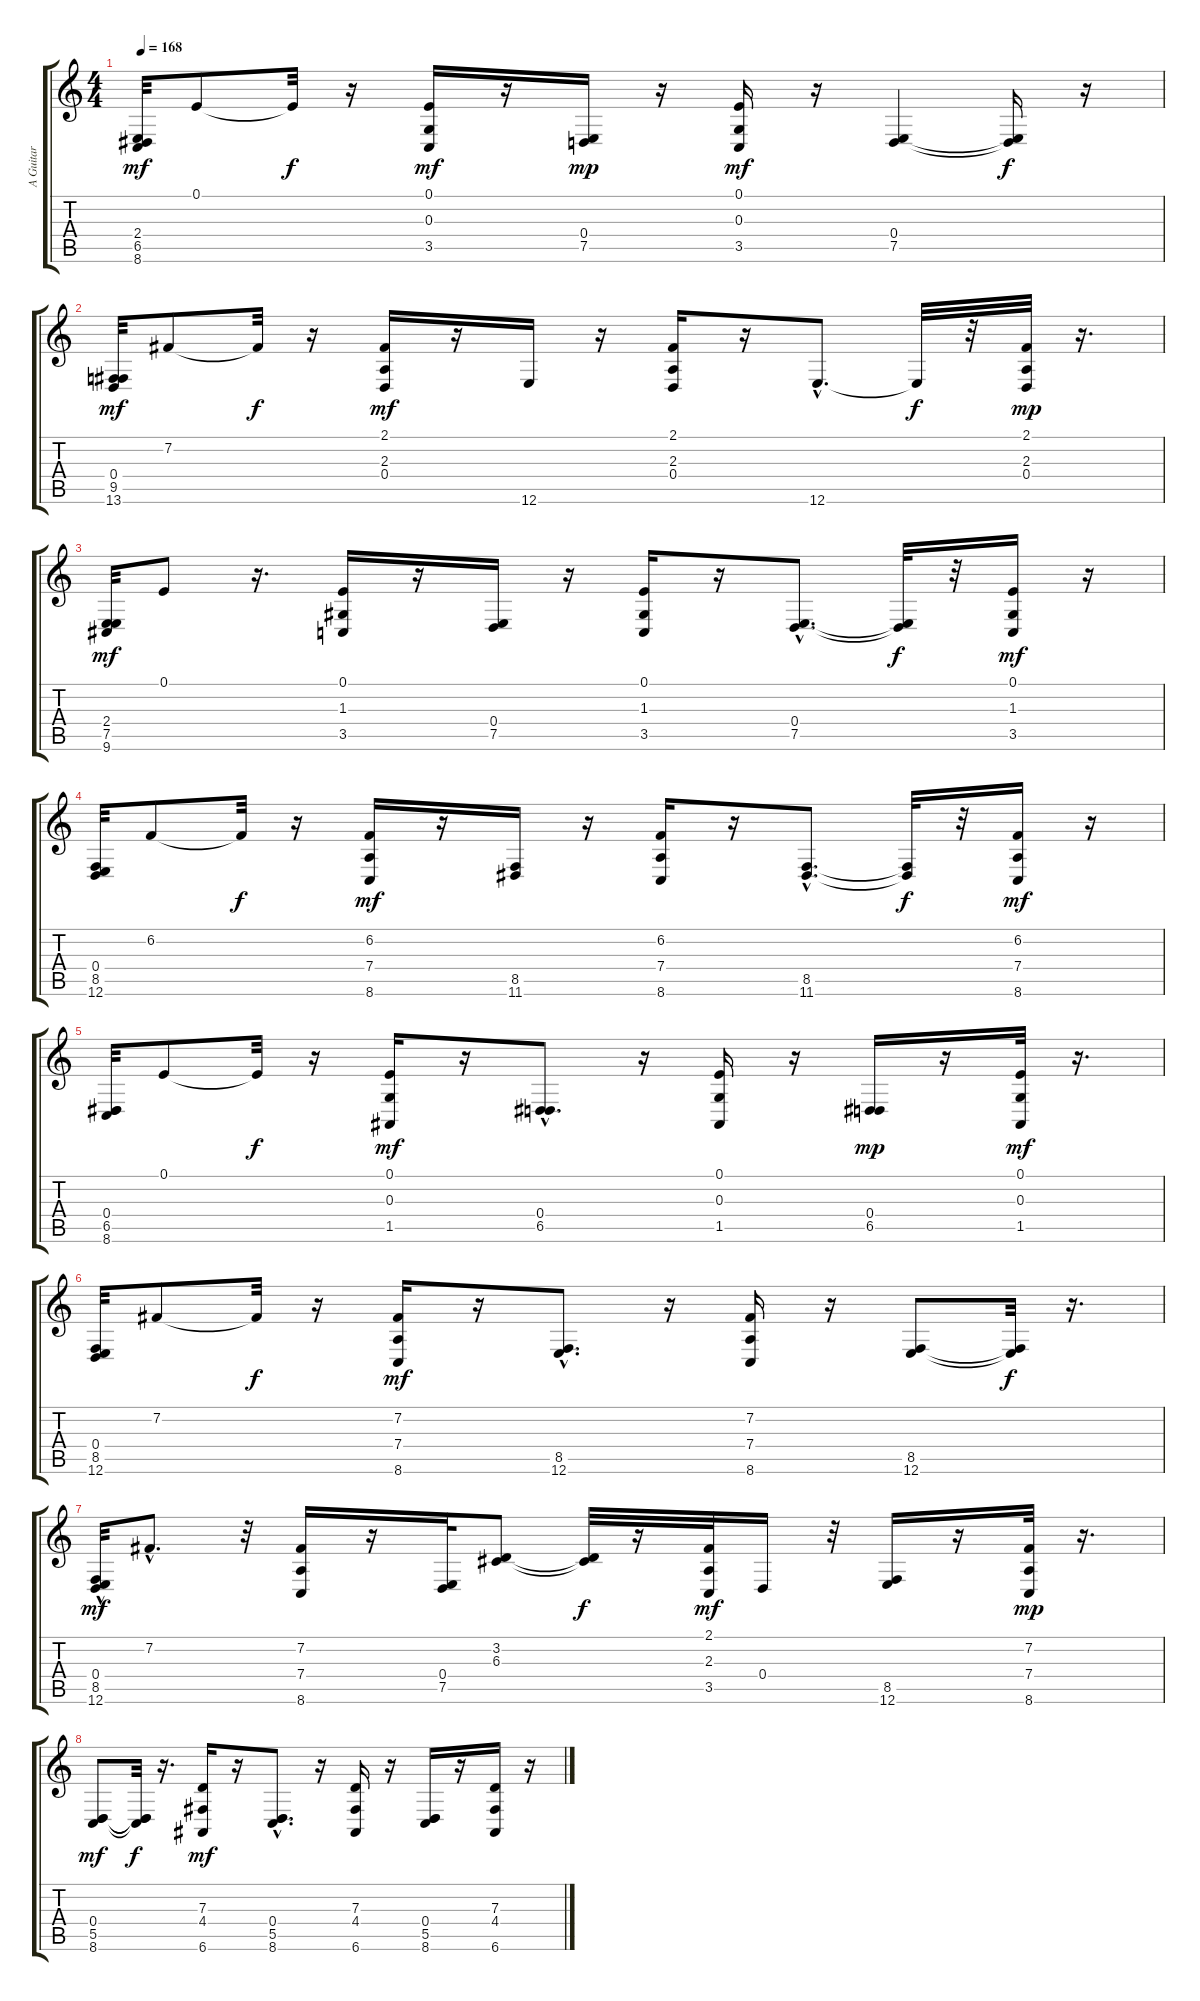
\track ("A Guitar" "A Guitar") {instrument guitarfretnoise}
\staff {score tabs}
\tuning (E4 B3 G3 D3 A2 E2) {hide}
\ts (4 4)
\tempo 168
\clef g2
\ks c
(2.4 6.5 8.6).32{dy mf} 0.1.8 0.1{t}.32{dy f} r.16 (0.1 0.3 3.5).16{dy mf} r.16 (0.4 7.5).16{dy mp} r.16 (0.1 0.3 3.5).16{dy mf} r.16 (0.4 7.5).4 (0.4{t} 7.5{t}).16{dy f} r.16 |
(0.4 9.5 13.6).32{dy mf} 7.2.8 7.2{t}.32{dy f} r.16 (2.1 2.3 0.4).16{dy mf} r.16 12.6.16 r.16 (2.1 2.3 0.4).16 r.16 12.6{hac}.8{d} 12.6{t}.32{dy f} r.32 (2.1 2.3 0.4).32{dy mp} r.16{d} |
(2.4 7.5 9.6).32{dy mf} 0.1.8 r.16{d} (0.1 1.3 3.5).16 r.16 (0.4 7.5).16 r.16 (0.1 1.3 3.5).16 r.16 (0.4{hac} 7.5{hac}).8{d} (0.4{t} 7.5{t}).32{dy f} r.32 (0.1 1.3 3.5).16{dy mf} r.16 |
(0.4 8.5 12.6).32 6.2.8 6.2{t}.32{dy f} r.16 (6.2 7.4 8.6).16{dy mf} r.16 (8.5 11.6).16 r.16 (6.2 7.4 8.6).16 r.16 (8.5{hac} 11.6{hac}).8{d} (8.5{t} 11.6{t}).32{dy f} r.32 (6.2 7.4 8.6).16{dy mf} r.16 |
(0.4 6.5 8.6).32 0.1.8 0.1{t}.32{dy f} r.16 (0.1 0.3 1.5).16{dy mf} r.16 (0.4{hac} 6.5{hac}).8{d} r.16 (0.1 0.3 1.5).16 r.16 (0.4 6.5).16{dy mp} r.16 (0.1 0.3 1.5).32{dy mf} r.16{d} |
(0.4 8.5 12.6).32 7.2.8 7.2{t}.32{dy f} r.16 (7.2 7.4 8.6).16{dy mf} r.16 (8.5{hac} 12.6{hac}).8{d} r.16 (7.2 7.4 8.6).16 r.16 (8.5 12.6).8 (8.5{t} 12.6{t}).32{dy f} r.16{d} |
(0.4{hac} 8.5{hac} 12.6{hac}).32{dy mf} 7.2{hac}.8{d} r.32 (7.2 7.4 8.6).16 r.16 (0.4 7.5).32 (3.2 6.3).8 (3.2{t} 6.3{t}).32{dy f} r.16 (2.1 2.3 3.5).32{dy mf} 0.4.16 r.32 (8.5 12.6).16 r.16 (7.2 7.4 8.6).32{dy mp} r.16{d} |
(0.4 5.5 8.6).8{dy mf} (0.4{t} 5.5{t} 8.6{t}).32{dy f} r.16{d} (7.3 4.4 6.6).16{dy mf} r.16 (0.4{hac} 5.5{hac} 8.6{hac}).8{d} r.16 (7.3 4.4 6.6).16 r.16 (0.4 5.5 8.6).16 r.16 (7.3 4.4 6.6).16 r.16
